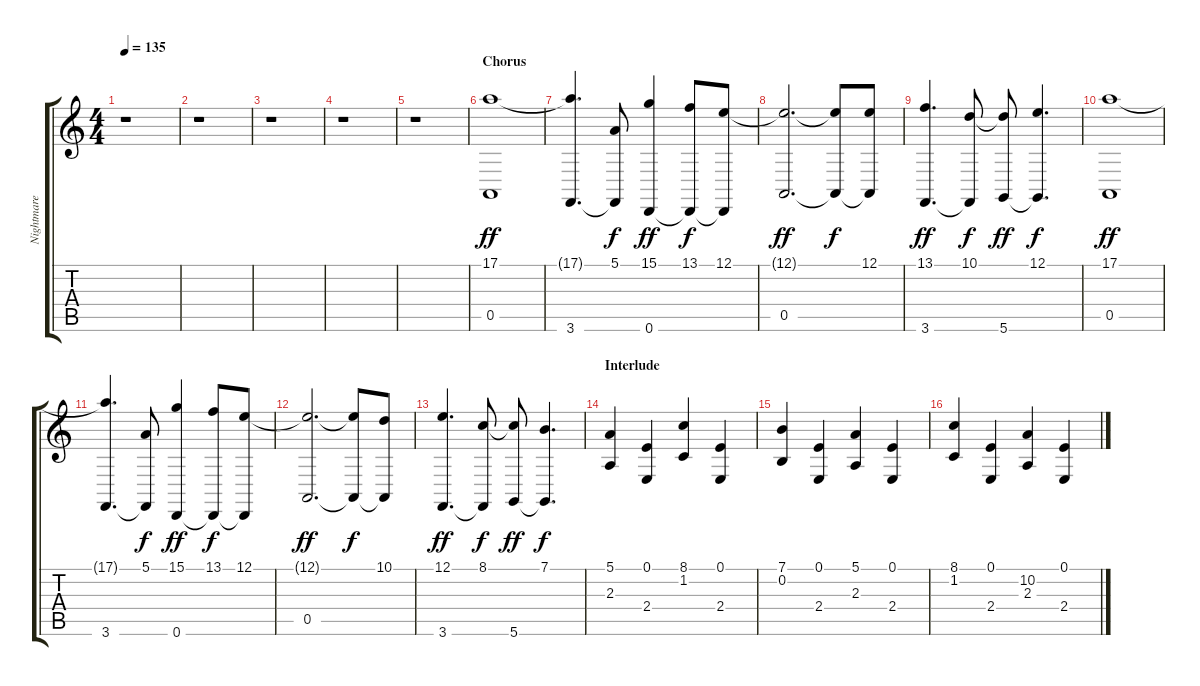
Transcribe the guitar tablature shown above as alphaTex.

\track ("Nightmare Industrie Synthétiseur 1" "Nightmare ") {instrument stringensemble2}
\staff {score tabs}
\tuning (E4 B3 G3 D3 A2 D2) {hide}
\ts (4 4)
\tempo 135
\clef g2
\ks c
r.1{dy f} |
r.1 |
r.1 |
r.1 |
r.1 |
\section ("" "Chorus")
(17.1 0.5).1{dy ff} |
(17.1{t} 3.6).4{d} (5.1 3.6{t}).8{dy f} (15.1 0.6).4{dy ff} (13.1 0.6{t}).8{dy f} (12.1 0.6{t}).8 |
(12.1{t} 0.5).2{d dy ff} (12.1{t} 0.5{t}).8{dy f} (12.1 0.5{t}).8 |
(13.1 3.6).4{d dy ff} (10.1 3.6{t}).8{dy f} (10.1{t} 5.6).8{dy ff} (12.1 5.6{t}).4{d dy f} |
(17.1 0.5).1{dy ff} |
(17.1{t} 3.6).4{d} (5.1 3.6{t}).8{dy f} (15.1 0.6).4{dy ff} (13.1 0.6{t}).8{dy f} (12.1 0.6{t}).8 |
(12.1{t} 0.5).2{d dy ff} (12.1{t} 0.5{t}).8{dy f} (10.1 0.5{t}).8 |
(12.1 3.6).4{d dy ff} (8.1 3.6{t}).8{dy f} (8.1{t} 5.6).8{dy ff} (7.1 5.6{t}).4{d dy f} |
\section ("" "Interlude")
(5.1 2.3).4 (0.1 2.4).4 (8.1 1.2).4 (0.1 2.4).4 |
(7.1 0.2).4 (0.1 2.4).4 (5.1 2.3).4 (0.1 2.4).4 |
(8.1 1.2).4 (0.1 2.4).4 (10.2 2.3).4 (0.1 2.4).4
